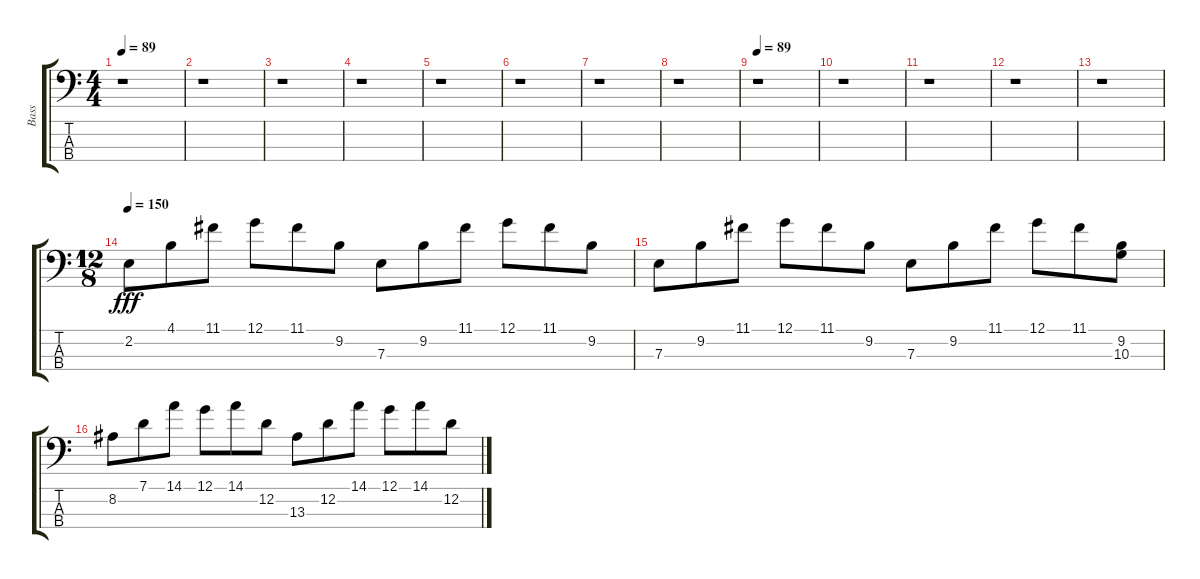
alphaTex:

\track ("Bass" "Bass") {instrument acousticguitarnylon}
\staff {score tabs}
\tuning (G2 D2 A1 E1) {hide}
\ts (4 4)
\tempo 89
\clef f4
\ks c
r.1{dy fff} |
r.1 |
r.1 |
r.1 |
r.1 |
r.1 |
r.1 |
r.1 |
\tempo 89
r.1 |
r.1 |
r.1 |
r.1 |
r.1 |
\ts (12 8)
\tempo 150
2.2.8 4.1.8 11.1.8 12.1.8 11.1.8 9.2.8 7.3.8 9.2.8 11.1.8 12.1.8 11.1.8 9.2.8 |
7.3.8 9.2.8 11.1.8 12.1.8 11.1.8 9.2.8 7.3.8 9.2.8 11.1.8 12.1.8 11.1.8 (9.2 10.3).8 |
8.2.8 7.1.8 14.1.8 12.1.8 14.1.8 12.2.8 13.3.8 12.2.8 14.1.8 12.1.8 14.1.8 12.2.8
